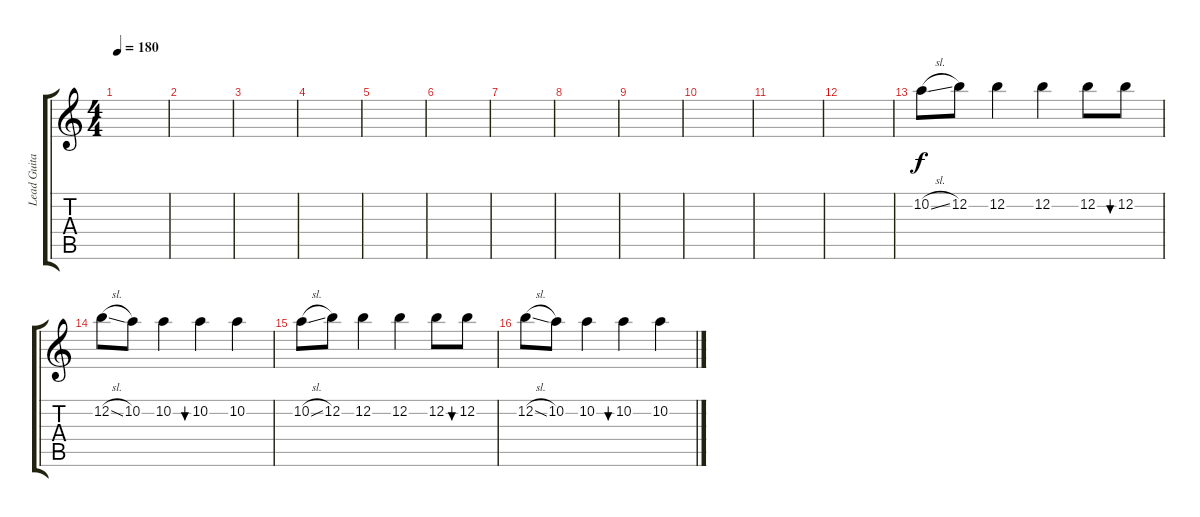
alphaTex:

\track ("Lead Guitar" "Lead Guita") {instrument overdrivenguitar}
\staff {score tabs}
\tuning (E4 B3 G3 D3 A2 E2) {hide}
\ts (4 4)
\tempo 180
\clef g2
\ks c
|
|
|
|
|
|
|
|
|
|
|
|
10.2{sl}.8 12.2.8 12.2.4 12.2.4 12.2.8 12.2.8{bu 60} |
12.2{sl}.8 10.2.8 10.2.4 10.2.4{bu 60} 10.2.4 |
10.2{sl}.8 12.2.8 12.2.4 12.2.4 12.2.8 12.2.8{bu 60} |
12.2{sl}.8 10.2.8 10.2.4 10.2.4{bu 60} 10.2.4
